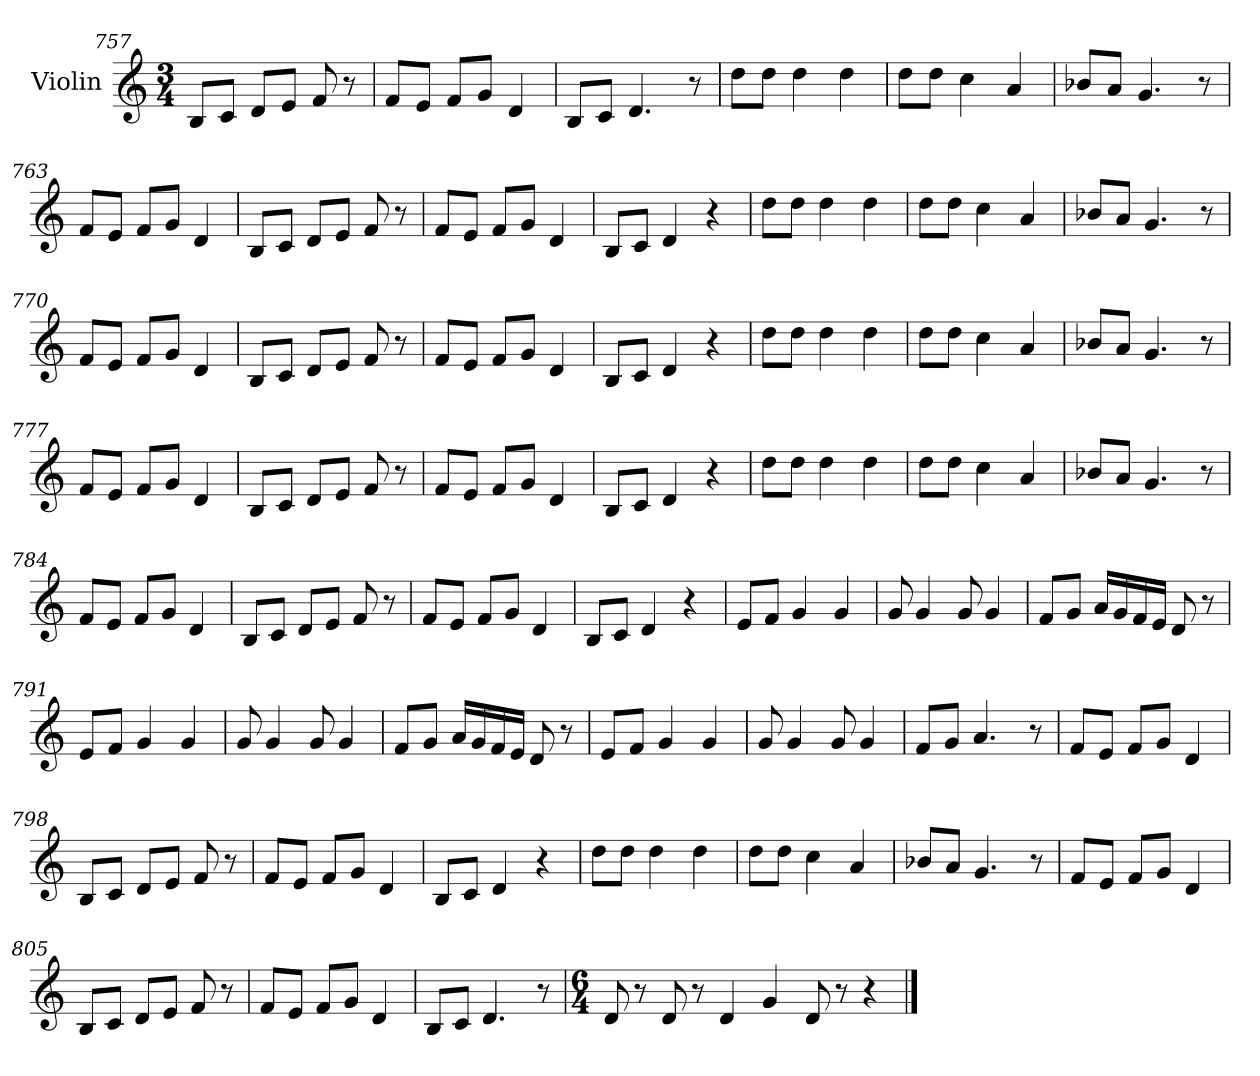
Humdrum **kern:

**kern
*part1
*staff1
*I"Violin
!!LO:LB:g=z
*clefG2
*k[]
*M3/4
=757
8B/L
8c/J
8d/L
8e/J
8f/
8r
=758
8f/L
8e/J
8f/L
8g/J
4d/
=759
8B/L
8c/J
4.d/
8r
!!LO:LB:g=z
=760
8dd\L
8dd\J
4dd\
4dd\
=761
8dd\L
8dd\J
4cc\
4a/
=762
8b-X/L
8a/J
4.g/
8r
=763
8f/L
8e/J
8f/L
8g/J
4d/
=764
8B/L
8c/J
8d/L
8e/J
8f/
8r
=765
8f/L
8e/J
8f/L
8g/J
4d/
!!LO:LB:g=z
=766
8B/L
8c/J
4d/
4r
=767
8dd\L
8dd\J
4dd\
4dd\
=768
8dd\L
8dd\J
4cc\
4a/
=769
8b-X/L
8a/J
4.g/
8r
=770
8f/L
8e/J
8f/L
8g/J
4d/
=771
8B/L
8c/J
8d/L
8e/J
8f/
8r
!!LO:PB:g=z
=772
8f/L
8e/J
8f/L
8g/J
4d/
=773
8B/L
8c/J
4d/
4r
=774
8dd\L
8dd\J
4dd\
4dd\
=775
8dd\L
8dd\J
4cc\
4a/
=776
8b-X/L
8a/J
4.g/
8r
=777
8f/L
8e/J
8f/L
8g/J
4d/
!!LO:LB:g=z
=778
8B/L
8c/J
8d/L
8e/J
8f/
8r
=779
8f/L
8e/J
8f/L
8g/J
4d/
=780
8B/L
8c/J
4d/
4r
=781
8dd\L
8dd\J
4dd\
4dd\
=782
8dd\L
8dd\J
4cc\
4a/
=783
8b-X/L
8a/J
4.g/
8r
!!LO:LB:g=z
=784
8f/L
8e/J
8f/L
8g/J
4d/
=785
8B/L
8c/J
8d/L
8e/J
8f/
8r
=786
8f/L
8e/J
8f/L
8g/J
4d/
=787
8B/L
8c/J
4d/
4r
=788
8e/L
8f/J
4g/
4g/
=789
8g/
4g/
8g/
4g/
!!LO:LB:g=z
=790
8f/L
8g/J
16a/LL
16g/
16f/
16e/JJ
8d/
8r
=791
8e/L
8f/J
4g/
4g/
=792
8g/
4g/
8g/
4g/
=793
8f/L
8g/J
16a/LL
16g/
16f/
16e/JJ
8d/
8r
=794
8e/L
8f/J
4g/
4g/
=795
8g/
4g/
8g/
4g/
!!LO:LB:g=z
=796
8f/L
8g/J
4.a/
8r
=797
8f/L
8e/J
8f/L
8g/J
4d/
=798
8B/L
8c/J
8d/L
8e/J
8f/
8r
=799
8f/L
8e/J
8f/L
8g/J
4d/
=800
8B/L
8c/J
4d/
4r
=801
8dd\L
8dd\J
4dd\
4dd\
!!LO:LB:g=z
=802
8dd\L
8dd\J
4cc\
4a/
=803
8b-X/L
8a/J
4.g/
8r
=804
8f/L
8e/J
8f/L
8g/J
4d/
=805
8B/L
8c/J
8d/L
8e/J
8f/
8r
=806
8f/L
8e/J
8f/L
8g/J
4d/
=807
*MM90
8B/L
8c/J
4.d/
8r
!!LO:LB:g=z
=808
*M6/4
*MM80
8d/
8r
8d/
8r
4d/
4g/
8d/
8r
4r
==
*-
